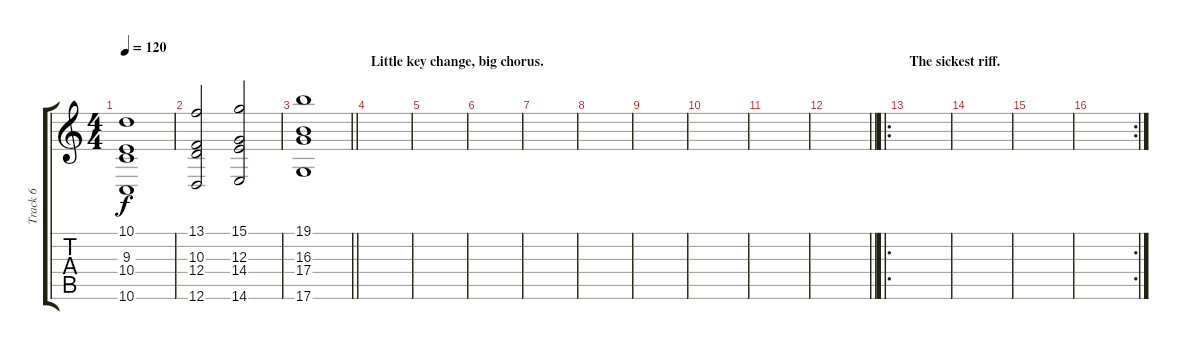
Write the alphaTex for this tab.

\track ("Track 6" "Track 6") {instrument stringensemble1}
\staff {score tabs}
\tuning (E4 B3 G3 D3 A2 D2) {hide}
\ts (4 4)
\tempo 120
\clef g2
\ks c
(10.1 9.3 10.4 10.6).1{dy f} |
(13.1 10.3 12.4 12.6).2 (15.1 12.3 14.4 14.6).2 |
\barLineRight lightlight
(19.1 16.3 17.4 17.6).1 |
\section ("" "Little key change, big chorus.")
|
|
|
|
|
|
|
|
\barLineRight lightlight
|
\ro
\section ("" "The sickest riff.")
|
|
|
\rc 2
